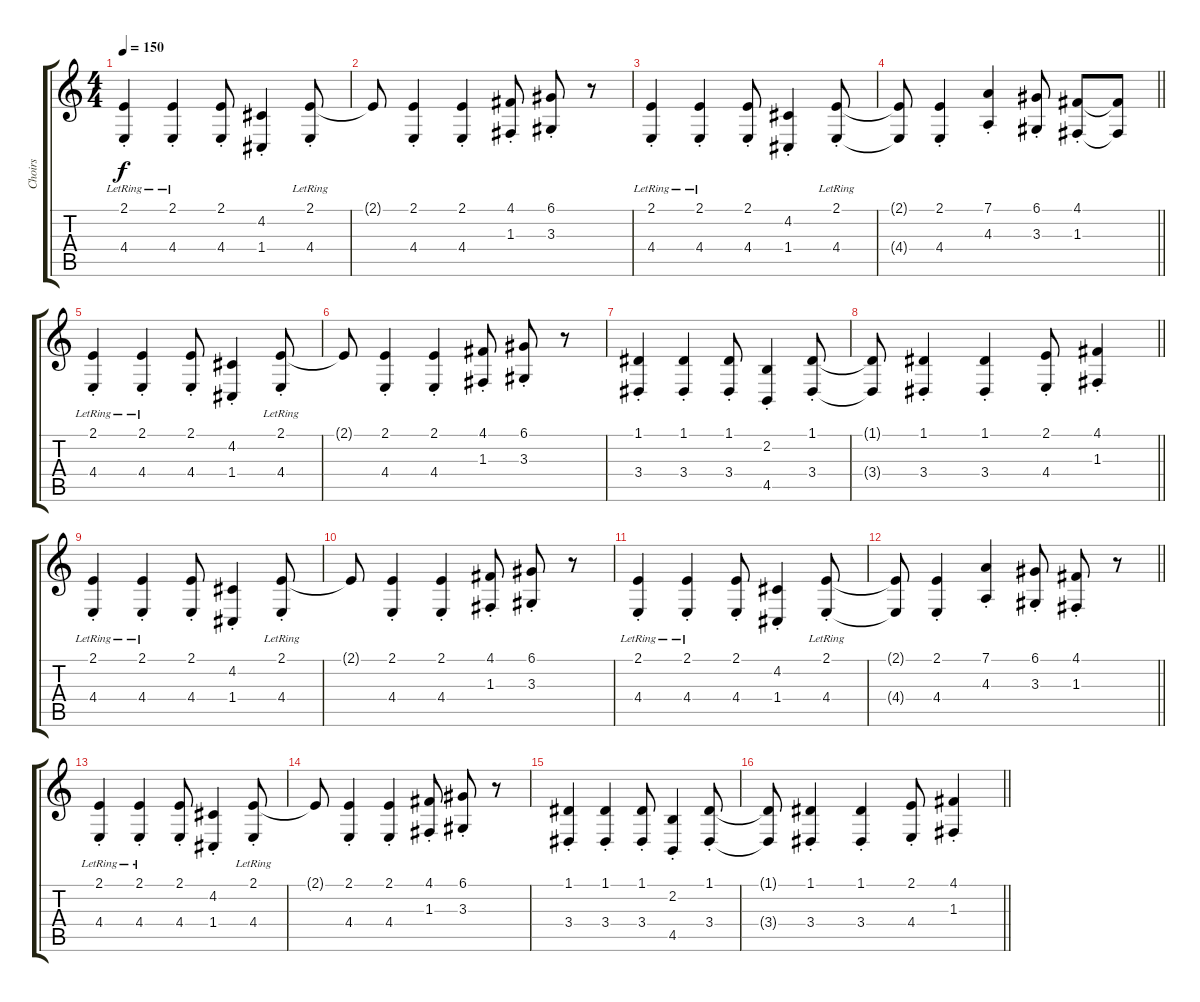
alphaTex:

\track ("Choirs" "Choirs") {instrument choiraahs}
\staff {score tabs}
\tuning (D4 A3 F3 C3 G2 C2) {hide}
\ts (4 4)
\tempo 150
\clef g2
\ks c
(2.1{st lr} 4.4).4{dy f} (2.1{st lr} 4.4).4 (2.1{st} 4.4).8 (4.2{st} 1.4).4 (2.1{st lr} 4.4).8 |
2.1{t}.8 (2.1{st} 4.4).4 (2.1{st} 4.4).4 (4.1{st} 1.3).8 (6.1{st} 3.3).8 r.8 |
(2.1{st lr} 4.4).4 (2.1{st lr} 4.4).4 (2.1{st} 4.4).8 (4.2{st} 1.4).4 (2.1{st lr} 4.4).8 |
\barLineRight lightlight
(2.1{t} 4.4{t}).8 (2.1{st} 4.4).4 (7.1{st} 4.3).4 (6.1{st} 3.3).8 (4.1{st} 1.3).8 (4.1{t} 1.3{t}).8 |
(2.1{st lr} 4.4).4 (2.1{st lr} 4.4).4 (2.1{st} 4.4).8 (4.2{st} 1.4).4 (2.1{st lr} 4.4).8 |
2.1{t}.8 (2.1{st} 4.4).4 (2.1{st} 4.4).4 (4.1{st} 1.3).8 (6.1{st} 3.3).8 r.8 |
(1.1{st} 3.4).4 (1.1{st} 3.4).4 (1.1{st} 3.4).8 (2.2{st} 4.5).4 (1.1{st} 3.4).8 |
\barLineRight lightlight
(1.1{t} 3.4{t}).8 (1.1{st} 3.4).4 (1.1{st} 3.4).4 (2.1{st} 4.4).8 (4.1{st} 1.3).4 |
(2.1{st lr} 4.4).4 (2.1{st lr} 4.4).4 (2.1{st} 4.4).8 (4.2{st} 1.4).4 (2.1{st lr} 4.4).8 |
2.1{t}.8 (2.1{st} 4.4).4 (2.1{st} 4.4).4 (4.1{st} 1.3).8 (6.1{st} 3.3).8 r.8 |
(2.1{st lr} 4.4).4 (2.1{st lr} 4.4).4 (2.1{st} 4.4).8 (4.2{st} 1.4).4 (2.1{st lr} 4.4).8 |
\barLineRight lightlight
(2.1{t} 4.4{t}).8 (2.1{st} 4.4).4 (7.1{st} 4.3).4 (6.1{st} 3.3).8 (4.1{st} 1.3).8 r.8 |
(2.1{st lr} 4.4).4 (2.1{st lr} 4.4).4 (2.1{st} 4.4).8 (4.2{st} 1.4).4 (2.1{st lr} 4.4).8 |
2.1{t}.8 (2.1{st} 4.4).4 (2.1{st} 4.4).4 (4.1{st} 1.3).8 (6.1{st} 3.3).8 r.8 |
(1.1{st} 3.4).4 (1.1{st} 3.4).4 (1.1{st} 3.4).8 (2.2{st} 4.5).4 (1.1{st} 3.4).8 |
\barLineRight lightlight
(1.1{t} 3.4{t}).8 (1.1{st} 3.4).4 (1.1{st} 3.4).4 (2.1{st} 4.4).8 (4.1{st} 1.3).4
